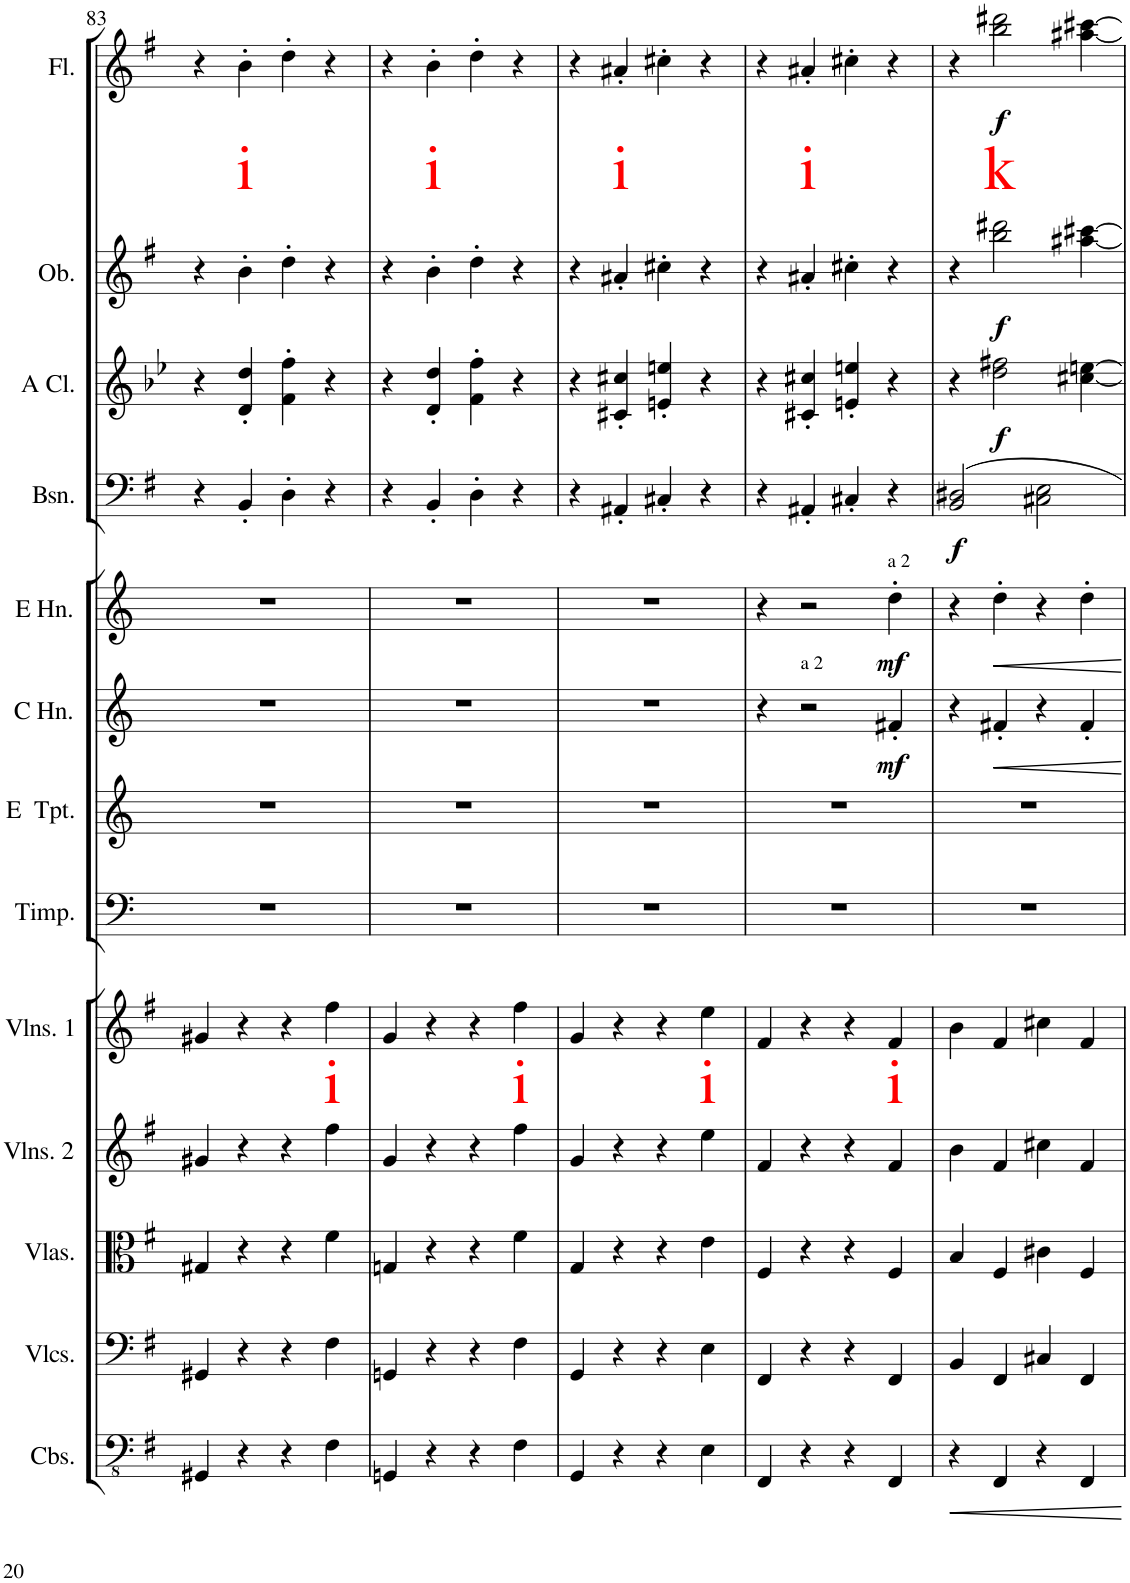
**kern	**kern	**kern	**kern	**kern	**text	**kern	**kern	**kern	**dynam	**kern	**dynam	**kern	**dynam	**kern	**dynam	**kern	**dynam	**kern	**text	**dynam
*part13	*part12	*part11	*part10	*part9	*part9	*part8	*part7	*part6	*part6	*part5	*part5	*part4	*part4	*part3	*part3	*part2	*part2	*part1	*part1	*part1
*staff13	*staff12	*staff11	*staff10	*staff9	*staff9	*staff8	*staff7	*staff6	*staff6	*staff5	*staff5	*staff4	*staff4	*staff3	*staff3	*staff2	*staff2	*staff1	*staff1	*staff1
*I"Contrabasses	*I"Violoncellos	*I"Violas	*I"Violins 2	*I"Violins 1	*	*I"Timpani in B and E	*I"Trumpet 1 2 in E	*I"Horn 3 4  in C	*	*I"Horn 1 2 in E	*	*I"Bassoon 1 2	*	*I"A Clarinet 1 2	*	*I"Oboe 1 2	*	*I"Flute 1 2	*	*
*I'Cbs.	*I'Vlcs.	*I'Vlas.	*I'Vlns. 2	*I'Vlns. 1	*	*I'Timp.	*	*	*	*	*	*I'Bsn.	*	*I'A Cl.	*	*I'Ob.	*	*I'Fl.	*	*
!!LO:PB:g=z
*clefFv4	*clefF4	*clefC3	*clefG2	*clefG2	*	*clefF4	*clefG2	*clefG2	*	*clefG2	*	*clefF4	*	*clefG2	*	*clefG2	*	*clefG2	*	*
*	*	*	*	*	*	*	*Trd-2c-4	*Trd7c12	*	*Trd5c8	*	*	*	*Trd2c3	*	*	*	*	*	*
*k[f#]	*k[f#]	*k[f#]	*k[f#]	*k[f#]	*	*k[]	*k[]	*k[]	*	*k[]	*	*k[f#]	*	*k[b-e-]	*	*k[f#]	*	*k[f#]	*	*
*M2/2	*M2/2	*M2/2	*M2/2	*M2/2	*	*M2/2	*M2/2	*M2/2	*	*M2/2	*	*M2/2	*	*M2/2	*	*M2/2	*	*M2/2	*	*
*met(c|)	*met(c|)	*met(c|)	*met(c|)	*met(c|)	*	*met(c|)	*met(c|)	*met(c|)	*	*met(c|)	*	*met(c|)	*	*met(c|)	*	*met(c|)	*	*met(c|)	*	*
=83	=83	=83	=83	=83	=83	=83	=83	=83	=83	=83	=83	=83	=83	=83	=83	=83	=83	=83	=83	=83
4GGG#X/	4GG#X/	4G#X/	4g#X/	4g#X/	.	1r	1r	1r	.	1r	.	4r	.	4r	.	4r	.	4r	.	.
!	!	!	!	!	!	!	!	!	!	!	!	!	!	!	!	!	!	!	!LO:LY:b:color=#FF0000	!
4r	4r	4r	4r	4r	.	.	.	.	.	.	.	4BB'/	.	4d/' 4dd/'	.	4b'\	.	4b'\	i	.
4r	4r	4r	4r	4r	.	.	.	.	.	.	.	4D'\	.	4f\' 4ff\'	.	4dd'\	.	4dd'\	.	.
!	!	!	!	!	!LO:LY:b:color=#FF0000	!	!	!	!	!	!	!	!	!	!	!	!	!	!	!
4FF#\	4F#\	4f#\	4ff#\	4ff#\	i	.	.	.	.	.	.	4r	.	4r	.	4r	.	4r	.	.
=84	=84	=84	=84	=84	=84	=84	=84	=84	=84	=84	=84	=84	=84	=84	=84	=84	=84	=84	=84	=84
4GGGn/	4GGn/	4Gn/	4g/	4g/	.	1r	1r	1r	.	1r	.	4r	.	4r	.	4r	.	4r	.	.
!	!	!	!	!	!	!	!	!	!	!	!	!	!	!	!	!	!	!	!LO:LY:b:color=#FF0000	!
4r	4r	4r	4r	4r	.	.	.	.	.	.	.	4BB'/	.	4d/' 4dd/'	.	4b'\	.	4b'\	i	.
4r	4r	4r	4r	4r	.	.	.	.	.	.	.	4D'\	.	4f\' 4ff\'	.	4dd'\	.	4dd'\	.	.
!	!	!	!	!	!LO:LY:b:color=#FF0000	!	!	!	!	!	!	!	!	!	!	!	!	!	!	!
4FF#\	4F#\	4f#\	4ff#\	4ff#\	i	.	.	.	.	.	.	4r	.	4r	.	4r	.	4r	.	.
=85	=85	=85	=85	=85	=85	=85	=85	=85	=85	=85	=85	=85	=85	=85	=85	=85	=85	=85	=85	=85
4GGG/	4GG/	4G/	4g/	4g/	.	1r	1r	1r	.	1r	.	4r	.	4r	.	4r	.	4r	.	.
!	!	!	!	!	!	!	!	!	!	!	!	!	!	!	!	!	!	!	!LO:LY:b:color=#FF0000	!
4r	4r	4r	4r	4r	.	.	.	.	.	.	.	4AA#X'/	.	4c#X/' 4cc#X/'	.	4a#X'/	.	4a#X'/	i	.
4r	4r	4r	4r	4r	.	.	.	.	.	.	.	4C#X'/	.	4en/' 4een/'	.	4cc#X'\	.	4cc#X'\	.	.
!	!	!	!	!	!LO:LY:b:color=#FF0000	!	!	!	!	!	!	!	!	!	!	!	!	!	!	!
4EE\	4E\	4e\	4ee\	4ee\	i	.	.	.	.	.	.	4r	.	4r	.	4r	.	4r	.	.
=86	=86	=86	=86	=86	=86	=86	=86	=86	=86	=86	=86	=86	=86	=86	=86	=86	=86	=86	=86	=86
4FFF#/	4FF#/	4F#/	4f#/	4f#/	.	1r	1r	4r	.	4r	.	4r	.	4r	.	4r	.	4r	.	.
!	!	!	!	!	!	!	!	!LO:TX:a:t=a 2	!	!	!	!	!	!	!	!	!	!	!	!
!	!	!	!	!	!	!	!	!	!	!	!	!	!	!	!	!	!	!	!LO:LY:b:color=#FF0000	!
4r	4r	4r	4r	4r	.	.	.	2r	.	2r	.	4AA#X'/	.	4c#X/' 4cc#X/'	.	4a#X'/	.	4a#X'/	i	.
4r	4r	4r	4r	4r	.	.	.	.	.	.	.	4C#X'/	.	4en/' 4een/'	.	4cc#X'\	.	4cc#X'\	.	.
!	!	!	!	!	!	!	!	!	!	!LO:TX:a:t=a 2	!	!	!	!	!	!	!	!	!	!
!	!	!	!	!	!LO:LY:b:color=#FF0000	!	!	!	!LO:DY:b	!	!LO:DY:b	!	!	!	!	!	!	!	!	!
4FFF#/	4FF#/	4F#/	4f#/	4f#/	i	.	.	4f#X'/	mf	4dd'\	mf	4r	.	4r	.	4r	.	4r	.	.
=87	=87	=87	=87	=87	=87	=87	=87	=87	=87	=87	=87	=87	=87	=87	=87	=87	=87	=87	=87	=87
!	!	!	!	!	!	!	!	!	!	!	!	!	!LO:DY:b	!	!	!	!	!	!	!
4r	4BB/	4B/	4b\	4b\	.	1r	1r	4r	.	4r	.	2BB/ 2D#X/	f	4r	.	4r	.	4r	.	.
!	!	!	!	!	!	!	!	!	!	!	!	!	!	!	!LO:DY:b	!	!LO:DY:b	!	!LO:LY:b:color=#FF0000	!LO:DY:b
4FFF#/	4FF#/	4F#/	4f#/	4f#/	.	.	.	4f#X'/	.	4dd'\	.	.	.	2dd\ 2ff#X\	f	2bb\ 2ddd#X\	f	2bb\ 2ddd#X\	k	f
4r	4C#X/	4c#X\	4cc#X\	4cc#X\	.	.	.	4r	.	4r	.	2C#X\ 2E\	.	.	.	.	.	.	.	.
4FFF#/	4FF#/	4F#/	4f#/	4f#/	.	.	.	4f#'/	.	4dd'\	.	.	.	[4cc#X\ [4een\	.	[4aa#X\ [4ccc#X\	.	[4aa#X\ [4ccc#X\	.	.
=	=	=	=	=	=	=	=	=	=	=	=	=	=	=	=	=	=	=	=	=
*-	*-	*-	*-	*-	*-	*-	*-	*-	*-	*-	*-	*-	*-	*-	*-	*-	*-	*-	*-	*-
